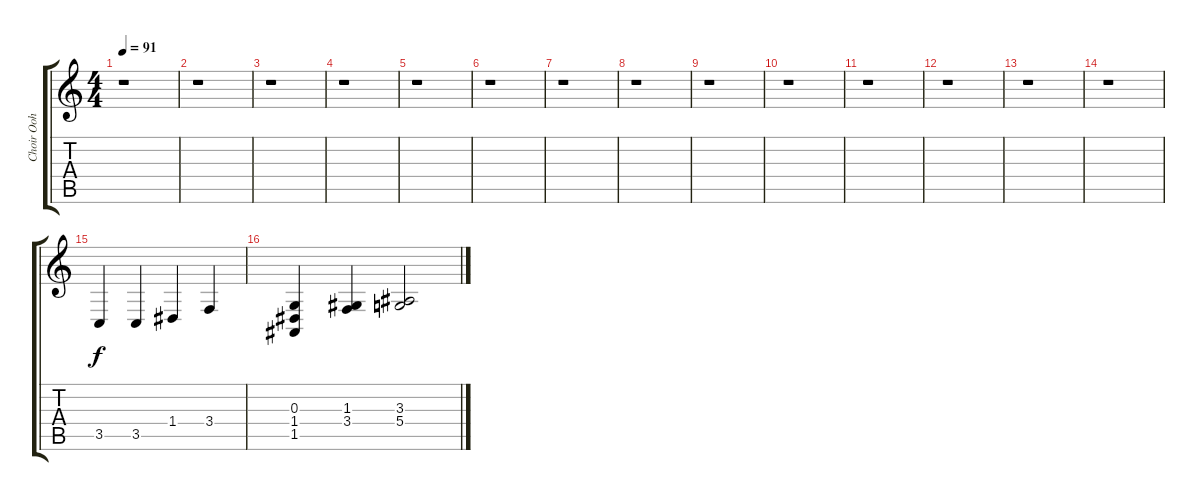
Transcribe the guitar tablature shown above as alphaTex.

\track ("Choir Ooh" "Choir Ooh") {instrument voiceoohs}
\staff {score tabs}
\tuning (E4 B3 G3 D3 A2 E2) {hide}
\ts (4 4)
\tempo 91
\clef g2
\ks c
r.1{dy f} |
r.1 |
r.1 |
r.1 |
r.1 |
r.1 |
r.1 |
r.1 |
r.1 |
r.1 |
r.1 |
r.1 |
r.1 |
r.1 |
3.5.4{volume 16} 3.5.4 1.4.4 3.4.4 |
(0.3 1.4 1.5).4{volume 13} (1.3 3.4).4{volume 14} (3.3 5.4).2{volume 15}
